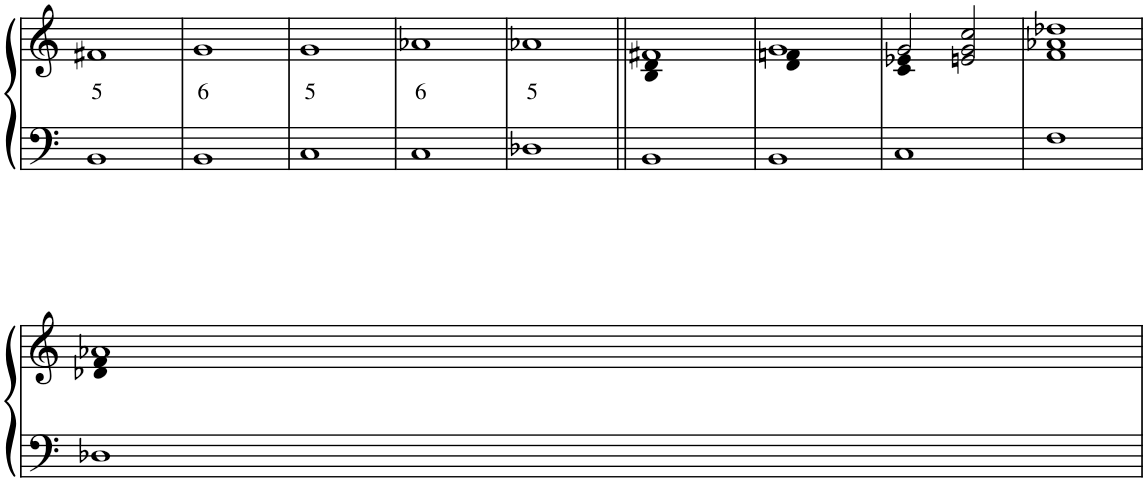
**kern	**kern	**text
*part1	*part1	*part1
*staff2	*staff1	*staff1
*I"Piano	*	*
*I'Pno.	*	*
!!LO:PB:g=z
*clefF4	*clefG2	*
*k[]	*k[]	*
*M4/4	*M4/4	*
*met(c)	*met(c)	*
=29	=29	=29
!	!	!LO:LY:b
*	*^	*
1BB	1f#X	1ryy	5
=30	=30	=30	=30
!	!	!	!LO:LY:b
*	*v	*v	*
1BB	1g	6
=31	=31	=31
!	!	!LO:LY:b
1C	1g	5
=32	=32	=32
!	!	!LO:LY:b
1C	1a-X	6
=33	=33	=33
!	!	!LO:LY:b
1D-X	1a-X	5
=34||	=34||	=34||
*	*^	*
1BB	1f#X	4B 4d	.
.	.	2.ryy	.
=35	=35	=35	=35
1BB	1g	4d 4fn	.
.	.	2.ryy	.
=36	=36	=36	=36
1C	2g/	4c 4e-X	.
.	.	2.ryy	.
.	2en/ 2g/ 2cc/	.	.
*	*v	*v	*
=37	=37	=37
1F	1f 1a-X 1dd-X	.
!!LO:LB:g=z
=38	=38	=38
*	*^	*
1D-X	1a-X	4d-X 4f	.
.	.	2.ryy	.
*	*v	*v	*
=	=	=
*-	*-	*-
